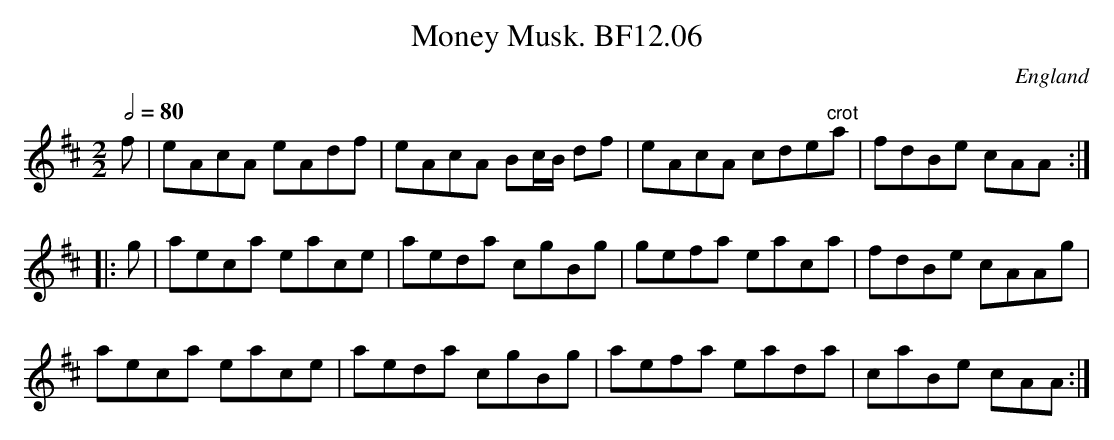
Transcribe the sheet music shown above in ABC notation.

X:1
T:Money Musk. BF12.06
L:1/8
M:2/2
O:England
Q:1/2=80
K:D maj
f|eAcA eAdf|eAcA Bc/2B/2 df|eAcA cde"^crot"a|fdBe cAA:|!
|:g|aeca eace|aeda cgBg|gefa eaca|fdBe cAAg|!
aeca eace|aeda cgBg|aefa eada|caBe cAA:|
